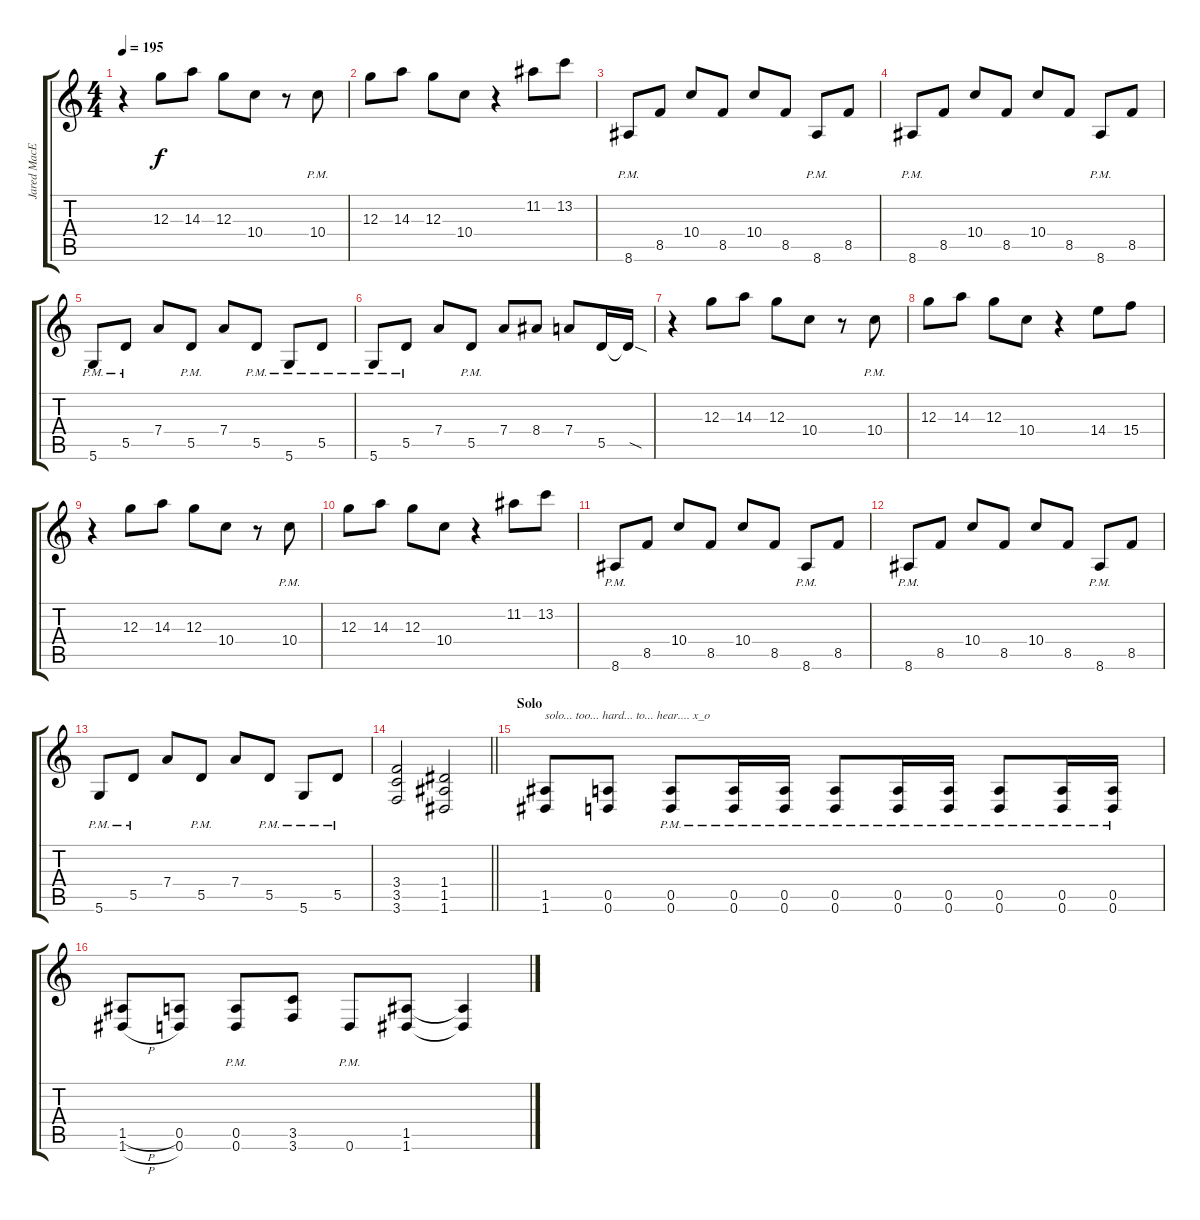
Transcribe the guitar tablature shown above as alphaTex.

\track ("Jared MacEachern" "Jared MacE") {instrument distortionguitar}
\staff {score tabs}
\tuning (E4 B3 G3 D3 A2 D2) {hide}
\ts (4 4)
\tempo 195
\clef g2
\ks c
r.4{dy f} 12.3.8 14.3.8 12.3.8 10.4.8 r.8 10.4{pm}.8 |
12.3.8 14.3.8 12.3.8 10.4.8 r.4 11.2.8 13.2.8 |
8.6{pm}.8 8.5.8 10.4.8 8.5.8 10.4.8 8.5.8 8.6{pm}.8 8.5.8 |
8.6{pm}.8 8.5.8 10.4.8 8.5.8 10.4.8 8.5.8 8.6{pm}.8 8.5.8 |
5.6{pm}.8 5.5{pm}.8 7.4.8 5.5{pm}.8 7.4.8 5.5{pm}.8 5.6{pm}.8 5.5{pm}.8 |
5.6{pm}.8 5.5{pm}.8 7.4.8 5.5{pm}.8 7.4.8 8.4.8 7.4.8 5.5.16 5.5{sod t}.16 |
r.4 12.3.8 14.3.8 12.3.8 10.4.8 r.8 10.4{pm}.8 |
12.3.8 14.3.8 12.3.8 10.4.8 r.4 14.4.8 15.4.8 |
r.4 12.3.8 14.3.8 12.3.8 10.4.8 r.8 10.4{pm}.8 |
12.3.8 14.3.8 12.3.8 10.4.8 r.4 11.2.8 13.2.8 |
8.6{pm}.8 8.5.8 10.4.8 8.5.8 10.4.8 8.5.8 8.6{pm}.8 8.5.8 |
8.6{pm}.8 8.5.8 10.4.8 8.5.8 10.4.8 8.5.8 8.6{pm}.8 8.5.8 |
5.6{pm}.8 5.5{pm}.8 7.4.8 5.5{pm}.8 7.4.8 5.5{pm}.8 5.6{pm}.8 5.5{pm}.8 |
\barLineRight lightlight
(3.4 3.5 3.6).2 (1.4 1.5 1.6).2 |
\section ("" "Solo")
(1.5 1.6).8{txt "solo... too... hard... to... hear.... x_o"} (0.5 0.6).8 (0.5{pm} 0.6{pm}).8 (0.5{pm} 0.6{pm}).16 (0.5{pm} 0.6{pm}).16 (0.5{pm} 0.6{pm}).8 (0.5{pm} 0.6{pm}).16 (0.5{pm} 0.6{pm}).16 (0.5{pm} 0.6{pm}).8 (0.5{pm} 0.6{pm}).16 (0.5{pm} 0.6{pm}).16 |
(1.5{h} 1.6{h}).8 (0.5 0.6).8 (0.5{pm} 0.6{pm}).8 (3.5 3.6).8 0.6{pm}.8 (1.5 1.6).8 (1.5{t} 1.6{t}).4
